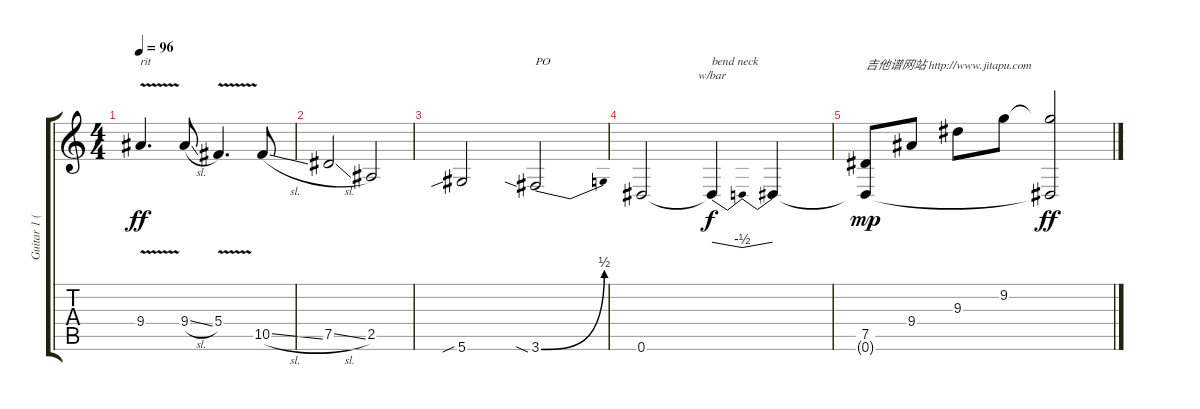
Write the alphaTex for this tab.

\track ("Guitar 1 (Slash)" "Guitar 1 (") {instrument overdrivenguitar}
\staff {score tabs}
\tuning (Eb4 Bb3 Gb3 Db3 Ab2 Eb2) {hide}
\ts (4 4)
\tempo 96
\clef g2
\ks c
9.4{v}.4{d txt "rit" dy ff} 9.4{sl}.8 5.4{v}.4{d} 10.5{sl}.8 |
7.5{sl}.2 2.5.2 |
5.6{sib}.2 3.6{be (bend 0 0 60 2) sia}.2{txt "PO"} |
0.6.2 0.6{t}.4{tbe (dip default 0 0 30 -2 60 0) txt "bend neck" dy f} 0.6{t}.4 |
(7.5 0.6{t}).8{txt "吉他谱网站 http://www.jitapu.com" dy mp} 9.4.8 9.3.8 9.2.8 (9.2{t} 0.6{t}).2{dy ff}
